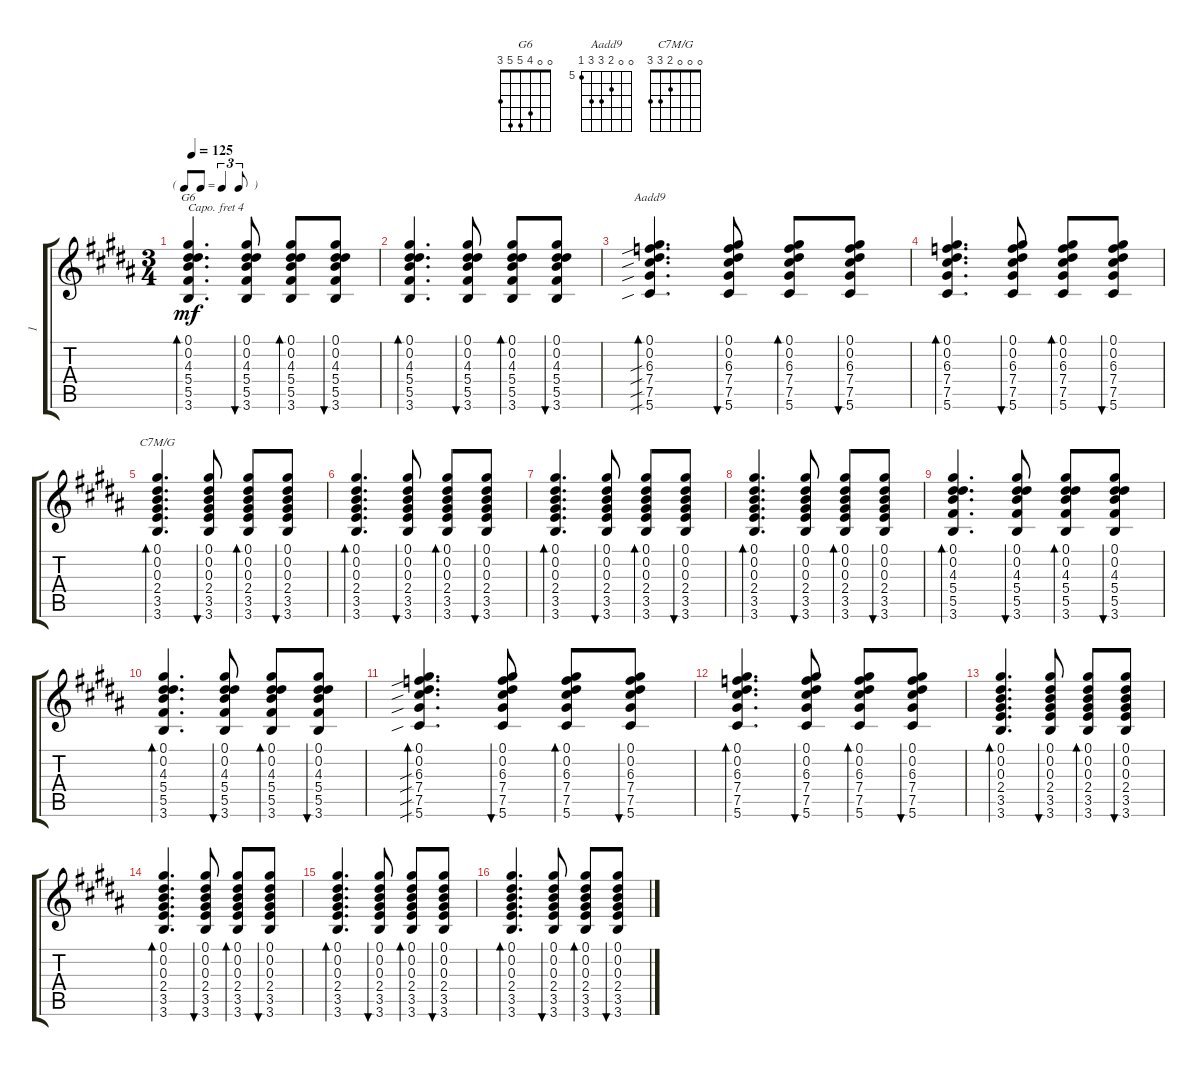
\track ("1" "1") {instrument acousticguitarsteel}
\staff {score tabs}
\capo 4
\tuning (E4 B3 G3 D3 A2 E2) {hide}
\chord ("G6" 0 0 4 5 5 3)
\chord ("Aadd9" 0 0 6 7 7 5) {firstfret 5}
\chord ("C7M/G" 0 0 0 2 3 3)
\ts (3 4)
\tf triplet8th
\tempo 125
\clef g2
\ks g#minor
(0.1 0.2 4.3 5.4 5.5 3.6).4{d bd 30 ch "G6" dy mf} (0.1 0.2 4.3 5.4 5.5 3.6).8{bu 30} (0.1 0.2 4.3 5.4 5.5 3.6).8{bd 30} (0.1 0.2 4.3 5.4 5.5 3.6).8{bu 30} |
(0.1 0.2 4.3 5.4 5.5 3.6).4{d bd 30} (0.1 0.2 4.3 5.4 5.5 3.6).8{bu 30} (0.1 0.2 4.3 5.4 5.5 3.6).8{bd 30} (0.1 0.2 4.3 5.4 5.5 3.6).8{bu 30} |
(0.1 0.2 6.3{sib} 7.4{sib} 7.5{sib} 5.6{sib}).4{d bd 30 ch "Aadd9"} (0.1 0.2 6.3 7.4 7.5 5.6).8{bu 30} (0.1 0.2 6.3 7.4 7.5 5.6).8{bd 30} (0.1 0.2 6.3 7.4 7.5 5.6).8{bu 30} |
(0.1 0.2 6.3 7.4 7.5 5.6).4{d bd 30} (0.1 0.2 6.3 7.4 7.5 5.6).8{bu 30} (0.1 0.2 6.3 7.4 7.5 5.6).8{bd 30} (0.1 0.2 6.3 7.4 7.5 5.6).8{bu 30} |
(0.1 0.2 0.3 2.4 3.5 3.6).4{d bd 30 ch "C7M/G"} (0.1 0.2 0.3 2.4 3.5 3.6).8{bu 30} (0.1 0.2 0.3 2.4 3.5 3.6).8{bd 30} (0.1 0.2 0.3 2.4 3.5 3.6).8{bu 30} |
(0.1 0.2 0.3 2.4 3.5 3.6).4{d bd 30} (0.1 0.2 0.3 2.4 3.5 3.6).8{bu 30} (0.1 0.2 0.3 2.4 3.5 3.6).8{bd 30} (0.1 0.2 0.3 2.4 3.5 3.6).8{bu 30} |
(0.1 0.2 0.3 2.4 3.5 3.6).4{d bd 30} (0.1 0.2 0.3 2.4 3.5 3.6).8{bu 30} (0.1 0.2 0.3 2.4 3.5 3.6).8{bd 30} (0.1 0.2 0.3 2.4 3.5 3.6).8{bu 30} |
(0.1 0.2 0.3 2.4 3.5 3.6).4{d bd 30} (0.1 0.2 0.3 2.4 3.5 3.6).8{bu 30} (0.1 0.2 0.3 2.4 3.5 3.6).8{bd 30} (0.1 0.2 0.3 2.4 3.5 3.6).8{bu 30} |
(0.1 0.2 4.3 5.4 5.5 3.6).4{d bd 30} (0.1 0.2 4.3 5.4 5.5 3.6).8{bu 30} (0.1 0.2 4.3 5.4 5.5 3.6).8{bd 30} (0.1 0.2 4.3 5.4 5.5 3.6).8{bu 30} |
(0.1 0.2 4.3 5.4 5.5 3.6).4{d bd 30} (0.1 0.2 4.3 5.4 5.5 3.6).8{bu 30} (0.1 0.2 4.3 5.4 5.5 3.6).8{bd 30} (0.1 0.2 4.3 5.4 5.5 3.6).8{bu 30} |
(0.1 0.2 6.3{sib} 7.4{sib} 7.5{sib} 5.6{sib}).4{d bd 30} (0.1 0.2 6.3 7.4 7.5 5.6).8{bu 30} (0.1 0.2 6.3 7.4 7.5 5.6).8{bd 30} (0.1 0.2 6.3 7.4 7.5 5.6).8{bu 30} |
(0.1 0.2 6.3 7.4 7.5 5.6).4{d bd 30} (0.1 0.2 6.3 7.4 7.5 5.6).8{bu 30} (0.1 0.2 6.3 7.4 7.5 5.6).8{bd 30} (0.1 0.2 6.3 7.4 7.5 5.6).8{bu 30} |
(0.1 0.2 0.3 2.4 3.5 3.6).4{d bd 30} (0.1 0.2 0.3 2.4 3.5 3.6).8{bu 30} (0.1 0.2 0.3 2.4 3.5 3.6).8{bd 30} (0.1 0.2 0.3 2.4 3.5 3.6).8{bu 30} |
(0.1 0.2 0.3 2.4 3.5 3.6).4{d bd 30} (0.1 0.2 0.3 2.4 3.5 3.6).8{bu 30} (0.1 0.2 0.3 2.4 3.5 3.6).8{bd 30} (0.1 0.2 0.3 2.4 3.5 3.6).8{bu 30} |
(0.1 0.2 0.3 2.4 3.5 3.6).4{d bd 30} (0.1 0.2 0.3 2.4 3.5 3.6).8{bu 30} (0.1 0.2 0.3 2.4 3.5 3.6).8{bd 30} (0.1 0.2 0.3 2.4 3.5 3.6).8{bu 30} |
(0.1 0.2 0.3 2.4 3.5 3.6).4{d bd 30} (0.1 0.2 0.3 2.4 3.5 3.6).8{bu 30} (0.1 0.2 0.3 2.4 3.5 3.6).8{bd 30} (0.1 0.2 0.3 2.4 3.5 3.6).8{bu 30}
